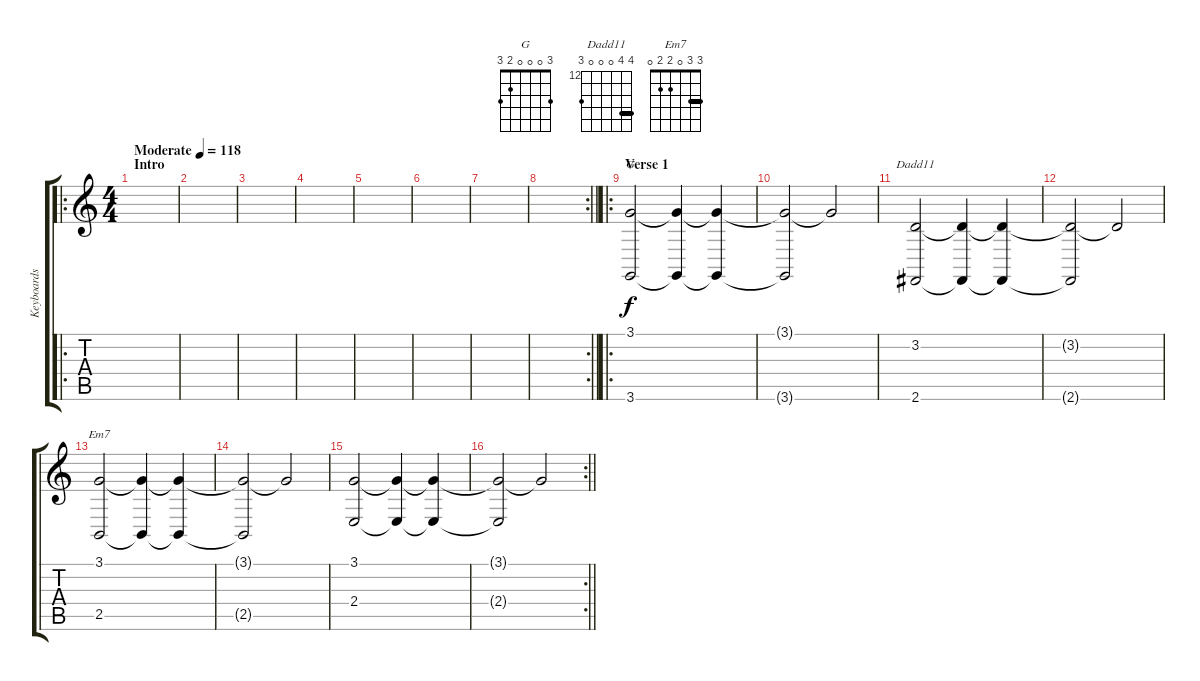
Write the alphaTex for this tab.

\track ("Keyboards" "Keyboards") {instrument pad5bowed}
\staff {score tabs}
\tuning (E4 B3 G3 D3 A2 E2) {hide}
\chord ("G" 3 0 0 0 2 3)
\chord ("Dadd11" 15 15 0 0 0 14) {firstfret 12 barre 15}
\chord ("Em7" 3 3 0 2 2 0) {barre 3}
\ro
\ts (4 4)
\section ("" "Intro")
\tempo (118 "Moderate")
\clef g2
\ks c
|
|
|
|
|
|
|
\rc 2
\barLineRight lightlight
|
\ro
\section ("" "Verse 1")
(3.1 3.6).2{ch "G"} (3.1{t} 3.6{t}).4{balance 11} (3.1{t} 3.6{t}).4{balance 16} |
(3.1{t} 3.6{t}).2{balance 5} 3.1{t}.2{balance 9} |
(3.2 2.6).2{ch "Dadd11" balance 16} (3.2{t} 2.6{t}).4{balance 11} (3.2{t} 2.6{t}).4{balance 16} |
(3.2{t} 2.6{t}).2{balance 5} 3.2{t}.2{balance 8} |
(3.1 2.5).2{ch "Em7" balance 16} (3.1{t} 2.5{t}).4{balance 11} (3.1{t} 2.5{t}).4{balance 16} |
(3.1{t} 2.5{t}).2{balance 5} 3.1{t}.2{balance 8} |
(3.1 2.4).2{balance 16} (3.1{t} 2.4{t}).4{balance 11} (3.1{t} 2.4{t}).4{balance 16} |
\rc 2
\barLineRight lightlight
(3.1{t} 2.4{t}).2{balance 5} 3.1{t}.2{balance 7}
